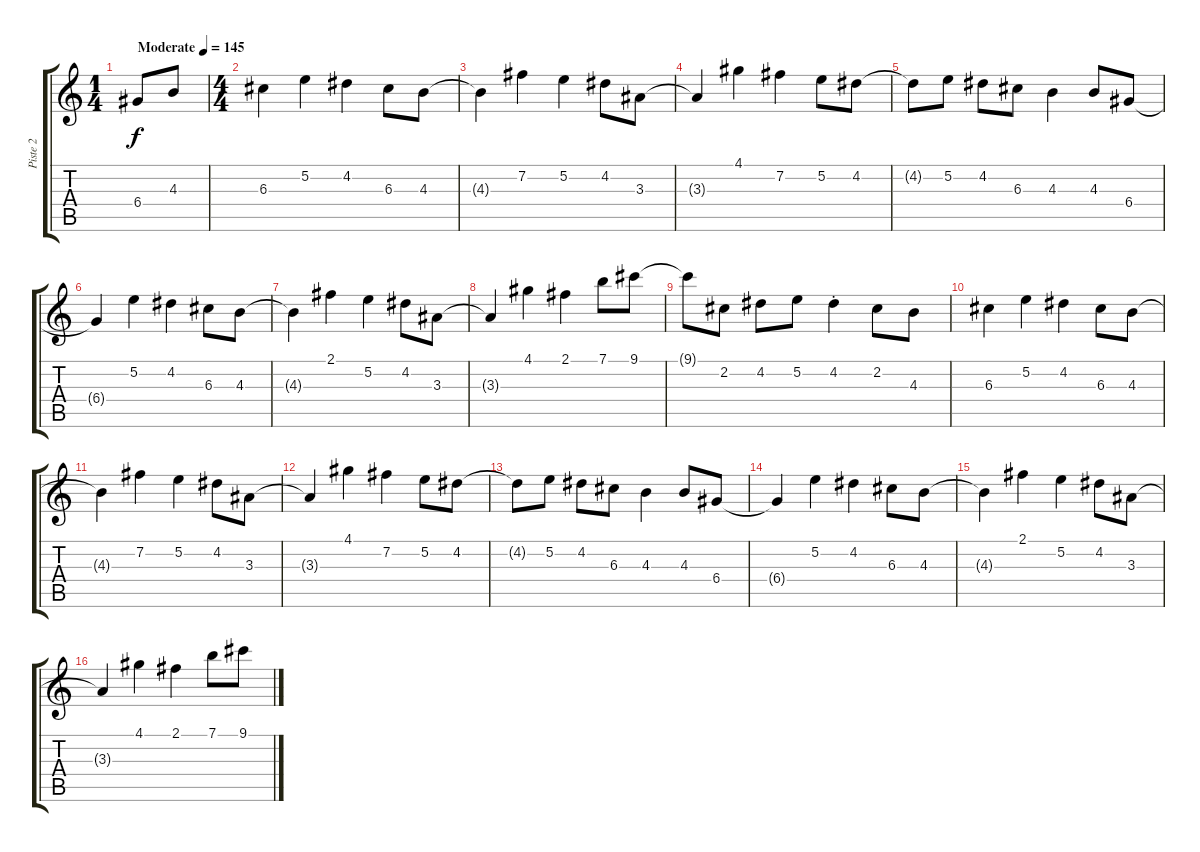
\track ("Piste 2" "Piste 2") {instrument acousticguitarsteel}
\staff {score tabs}
\tuning (E4 B3 G3 D3 A2 E2) {hide}
\ts (1 4)
\tempo (145 "Moderate")
\clef g2
\ks c
6.4.8{dy f instrument acousticguitarsteel} 4.3.8 |
\ts (4 4)
6.3.4 5.2.4 4.2.4 6.3.8 4.3.8 |
4.3{t}.4 7.2.4 5.2.4 4.2.8 3.3.8 |
3.3{t}.4 4.1.4 7.2.4 5.2.8 4.2.8 |
4.2{t}.8 5.2.8 4.2.8 6.3.8 4.3.4 4.3.8 6.4.8 |
6.4{t}.4 5.2.4 4.2.4 6.3.8 4.3.8 |
4.3{t}.4 2.1.4 5.2.4 4.2.8 3.3.8 |
3.3{t}.4 4.1.4 2.1.4 7.1.8 9.1.8 |
9.1{t}.8 2.2.8 4.2.8 5.2.8 4.2{st}.4 2.2.8 4.3.8 |
6.3.4 5.2.4 4.2.4 6.3.8 4.3.8 |
4.3{t}.4 7.2.4 5.2.4 4.2.8 3.3.8 |
3.3{t}.4 4.1.4 7.2.4 5.2.8 4.2.8 |
4.2{t}.8 5.2.8 4.2.8 6.3.8 4.3.4 4.3.8 6.4.8 |
6.4{t}.4 5.2.4 4.2.4 6.3.8 4.3.8 |
4.3{t}.4 2.1.4 5.2.4 4.2.8 3.3.8 |
3.3{t}.4 4.1.4 2.1.4 7.1.8 9.1.8
